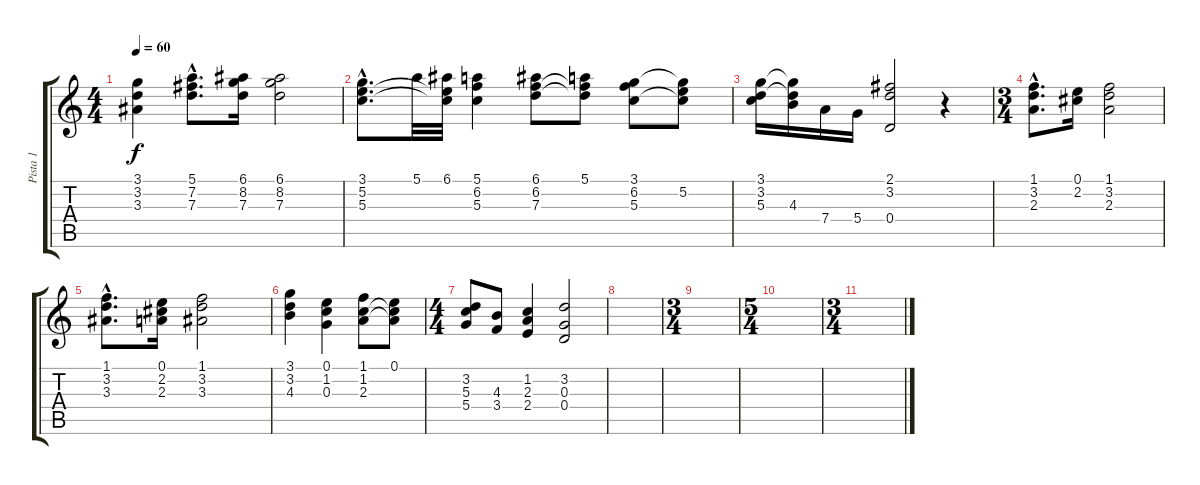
\track ("Pista 1" "Pista 1") {instrument overdrivenguitar}
\staff {score tabs}
\tuning (E4 B3 G3 D3 A2 E2) {hide}
\ts (4 4)
\tempo 60
\clef g2
\ks c
(3.1 3.2 3.3).4{dy f instrument overdrivenguitar} (5.1{hac} 7.2{hac} 7.3{hac}).8{d} (6.1 8.2 7.3).16 (6.1 8.2 7.3).2 |
(3.1{hac} 5.2{hac} 5.3{hac}).8{d} 5.1.32 (6.1 5.2{t} 5.3{t}).32 (5.1 6.2 5.3).4 (6.1 6.2 7.3).8 (5.1 6.2{t} 7.3{t}).8 (3.1 6.2 5.3).8 (3.1{t} 5.2 5.3{t}).8 |
(3.1 3.2 5.3).16 (3.1{t} 3.2{t} 4.3).16 7.4.16 5.4.16 (2.1 3.2 0.4).2 r.4 |
\ts (3 4)
(1.1{hac} 3.2{hac} 2.3{hac}).8{d} (0.1 2.2).16 (1.1 3.2 2.3).2 |
(1.1{hac} 3.2{hac} 3.3{hac}).8{d} (0.1 2.2 2.3).16 (1.1 3.2 3.3).2 |
(3.1 3.2 4.3).4 (0.1 1.2 0.3).4 (1.1 1.2 2.3).8 (0.1 1.2{t} 2.3{t}).8 |
\ts (4 4)
(3.2 5.3 5.4).8 (4.3 3.4).8 (1.2 2.3 2.4).4 (3.2 0.3 0.4).2 |
|
\ts (3 4)
|
\ts (5 4)
|
\ts (3 4)
